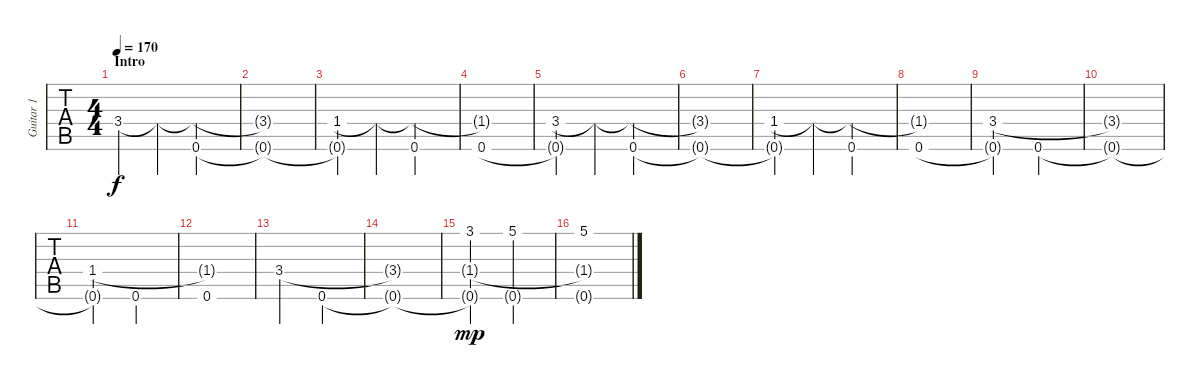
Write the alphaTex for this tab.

\track ("Guitar 1" "Guitar 1") {instrument distortionguitar}
\staff {tabs}
\tuning (D4 A3 F3 C3 G2 C2) {hide}
\ts (4 4)
\section ("" "Intro")
\tempo 170
\clef g2
\ks c
3.4.4{dy f volume 13 instrument distortionguitar} 3.4{t}.4{volume 6} (3.4{t} 0.6).2 |
(3.4{t} 0.6{t}).1 |
(1.4 0.6{t}).4{volume 13} 1.4{t}.4{volume 6} (1.4{t} 0.6).2 |
(1.4{t} 0.6).1 |
(3.4 0.6{t}).4{volume 13} 3.4{t}.4{volume 6} (3.4{t} 0.6).2 |
(3.4{t} 0.6{t}).1 |
(1.4 0.6{t}).4{volume 13} 1.4{t}.4{volume 6} (1.4{t} 0.6).2 |
(1.4{t} 0.6).1 |
(3.4 0.6{t}).2{volume 13 balance 8} 0.6.2 |
(3.4{t} 0.6{t}).1 |
(1.4 0.6{t}).2 0.6.2 |
(1.4{t} 0.6).1 |
3.4.2{volume 13 balance 8} 0.6.2 |
(3.4{t} 0.6{t}).1 |
(3.1 1.4{g} 0.6{t}).2{dy mp} (5.1 0.6{g}).2 |
(5.1 1.4{t} 0.6{g}).1
